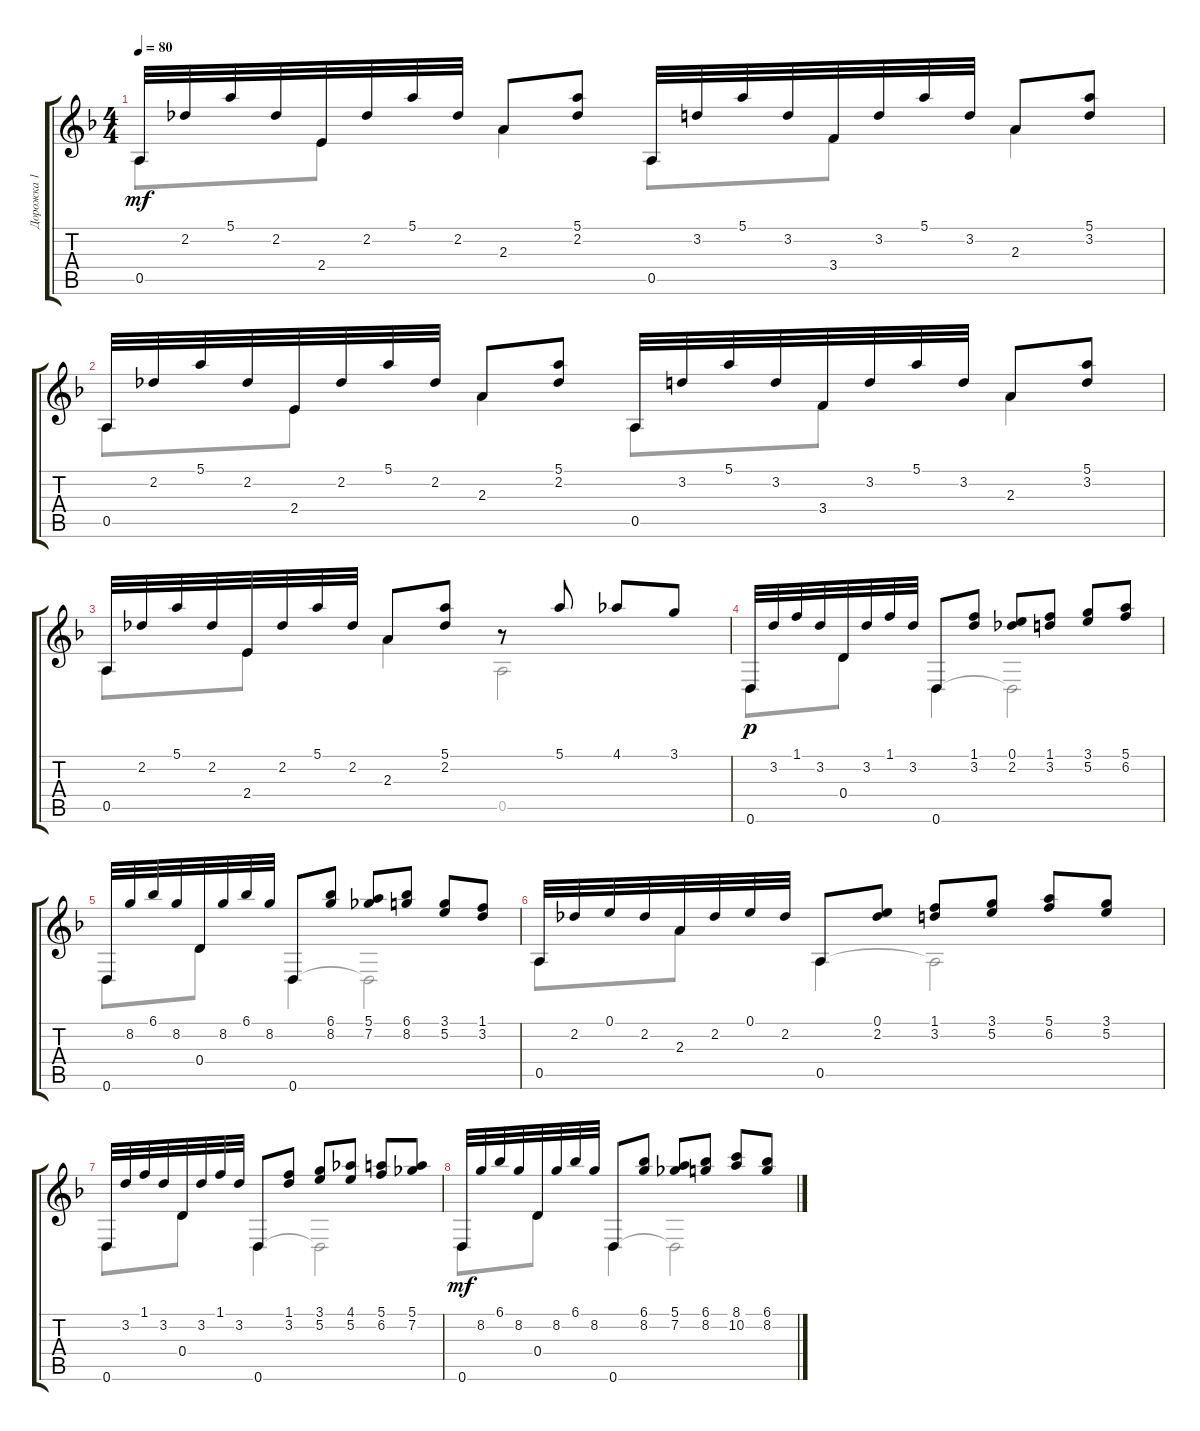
\track ("Дорожка 1" "Дорожка 1") {instrument acousticguitarnylon}
\staff {score tabs}
\tuning (E4 B3 G3 D3 A2 D2) {hide}
\voice
\ts (4 4)
\tempo 80
\clef g2
\ks f
0.5.32{dy mf} 2.2.32 5.1.32 2.2.32 2.4.32 2.2.32 5.1.32 2.2.32 2.3.8 (5.1 2.2).8 0.5.32 3.2.32 5.1.32 3.2.32 3.4.32 3.2.32 5.1.32 3.2.32 2.3.8 (5.1 3.2).8 |
0.5.32 2.2.32 5.1.32 2.2.32 2.4.32 2.2.32 5.1.32 2.2.32 2.3.8 (5.1 2.2).8 0.5.32 3.2.32 5.1.32 3.2.32 3.4.32 3.2.32 5.1.32 3.2.32 2.3.8 (5.1 3.2).8 |
0.5.32 2.2.32 5.1.32 2.2.32 2.4.32 2.2.32 5.1.32 2.2.32 2.3.8 (5.1 2.2).8 r.8 5.1.8 4.1.8 3.1.8 |
0.6.32{dy p} 3.2.32 1.1.32 3.2.32 0.4.32 3.2.32 1.1.32 3.2.32 0.6.8 (1.1 3.2).8 (0.1 2.2).8 (1.1 3.2).8 (3.1 5.2).8 (5.1 6.2).8 |
0.6.32 8.2.32 6.1.32 8.2.32 0.4.32 8.2.32 6.1.32 8.2.32 0.6.8 (6.1 8.2).8 (5.1 7.2).8 (6.1 8.2).8 (3.1 5.2).8 (1.1 3.2).8 |
0.5.32 2.2.32 0.1.32 2.2.32 2.3.32 2.2.32 0.1.32 2.2.32 0.5.8 (0.1 2.2).8 (1.1 3.2).8 (3.1 5.2).8 (5.1 6.2).8 (3.1 5.2).8 |
0.6.32 3.2.32 1.1.32 3.2.32 0.4.32 3.2.32 1.1.32 3.2.32 0.6.8 (1.1 3.2).8 (3.1 5.2).8 (4.1 5.2).8 (5.1 6.2).8 (5.1 7.2).8 |
0.6.32{dy mf} 8.2.32 6.1.32 8.2.32 0.4.32 8.2.32 6.1.32 8.2.32 0.6.8 (6.1 8.2).8 (5.1 7.2).8 (6.1 8.2).8 (8.1 10.2).8 (6.1 8.2).8
\voice
\clef g2
\ottava regular
\simile none
\ks f
0.5.8{dy mf} 2.4.8 2.3.4 0.5.8 3.4.8 2.3.4 |
0.5.8 2.4.8 2.3.4 0.5.8 3.4.8 2.3.4 |
0.5.8 2.4.8 2.3.4 0.5.2 |
0.6.8{dy p} 0.4.8 0.6.4 0.6{t}.2 |
0.6.8 0.4.8 0.6.4 0.6{t}.2 |
0.5.8 2.3.8 0.5.4 0.5{t}.2 |
0.6.8 0.4.8 0.6.4 0.6{t}.2 |
0.6.8{dy mf} 0.4.8 0.6.4 0.6{t}.2
